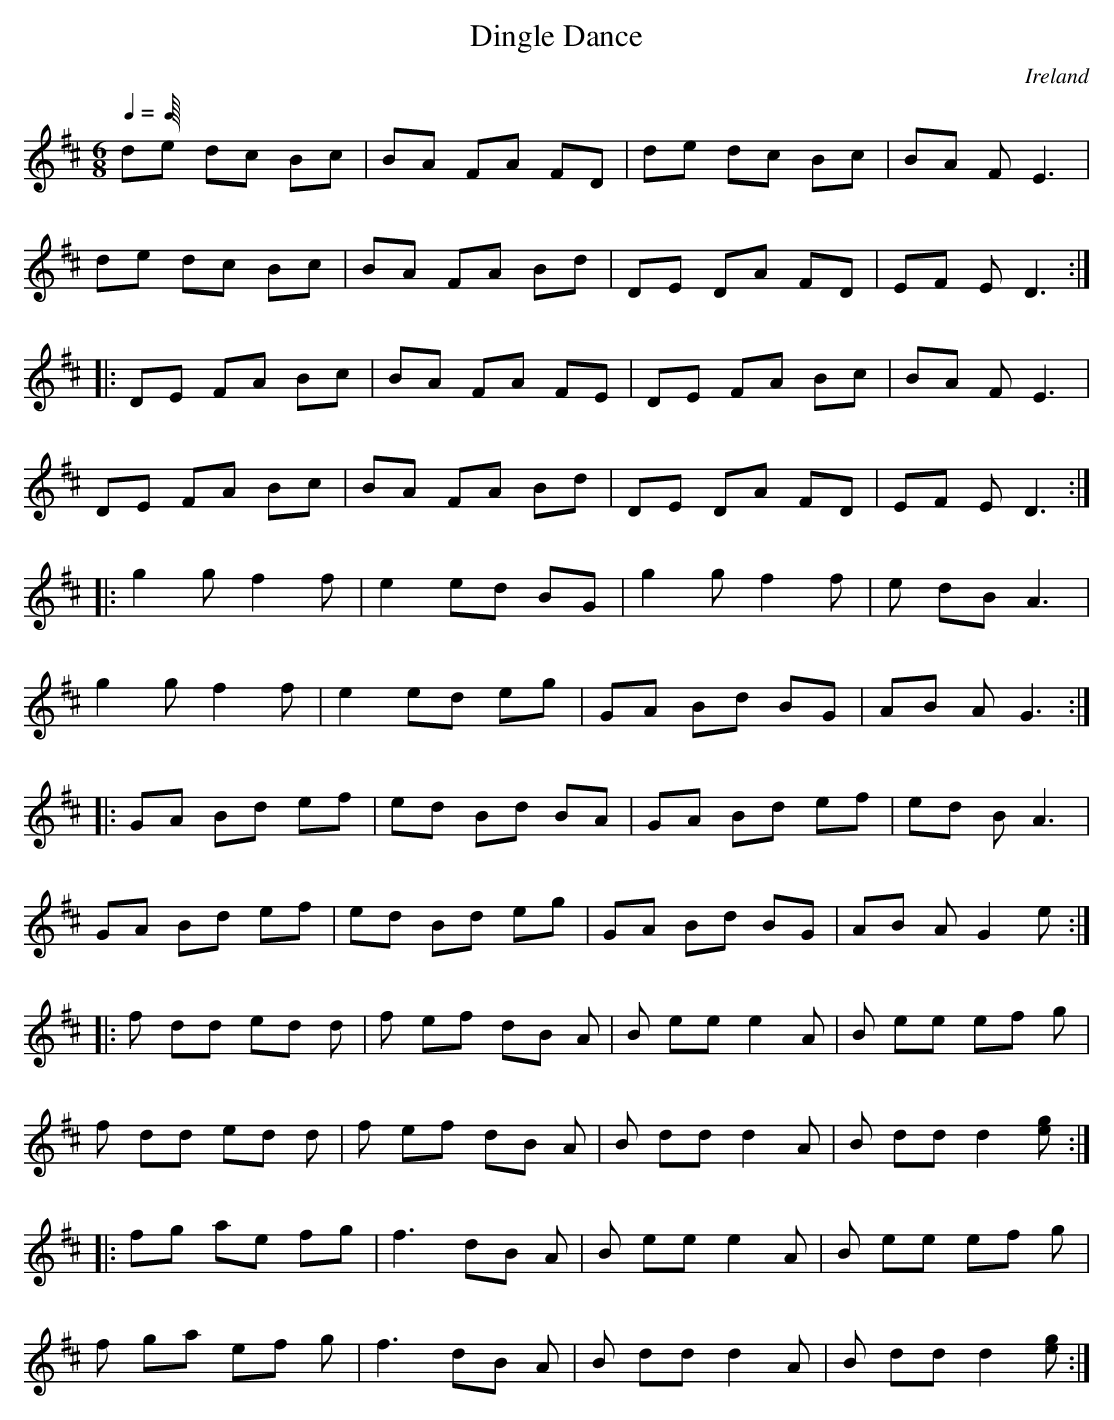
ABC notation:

X:1
T:Dingle Dance
O:Ireland
M:6/8
L:1/8
Q:1/4=
K:D
V:1
de dc Bc |BA FA FD |de dc Bc |BA FE3 |
de dc Bc |BA FA Bd |DE DA FD |EF ED3 :| |:
DE FA Bc |BA FA FE |DE FA Bc |BA FE3 |
DE FA Bc |BA FA Bd |DE DA FD |EF ED3 :| |:
g2 gf2 f|e2 ed BG |g2 gf2 f|e dB A3 |
g2 gf2 f|e2 ed eg |GA Bd BG |AB AG3 :| |:
GA Bd ef |ed Bd BA |GA Bd ef |ed BA3 |
GA Bd ef |ed Bd eg |GA Bd BG |AB AG2 e:| |:
f dd ed d|f ef dB A|B ee e2 A|B ee ef g|
f dd ed d|f ef dB A|B dd d2 A|B dd d2 [eg]:| |:
fg ae fg |f3 dB A|B ee e2 A|B ee ef g|
f ga ef g|f3 dB A|B dd d2 A|B dd d2 [eg]:|
